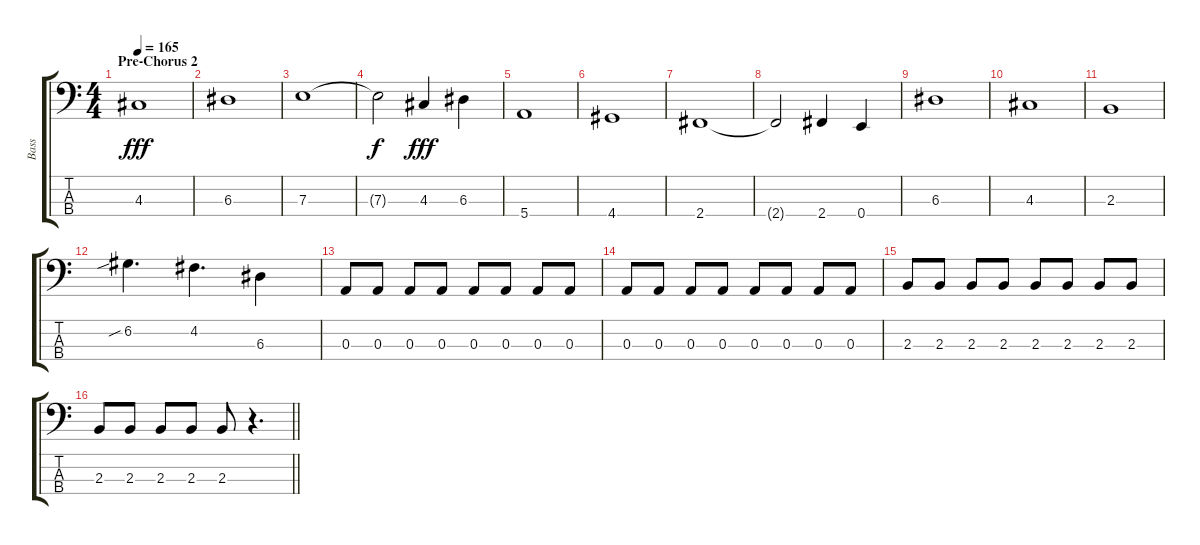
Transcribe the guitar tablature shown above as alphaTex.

\track ("Bass" "Bass") {instrument electricbasspick}
\staff {score tabs}
\tuning (G2 D2 A1 E1) {hide}
\ts (4 4)
\section ("" "Pre-Chorus 2")
\tempo 165
\clef f4
\ks c
4.3.1{dy fff} |
6.3.1 |
7.3.1 |
7.3{t}.2{dy f} 4.3.4{dy fff} 6.3.4 |
5.4.1 |
4.4.1 |
2.4.1 |
2.4{t}.2 2.4.4 0.4.4 |
6.3.1 |
4.3.1 |
2.3.1 |
6.2{sib}.4{d} 4.2.4{d} 6.3.4 |
0.3.8 0.3.8 0.3.8 0.3.8 0.3.8 0.3.8 0.3.8 0.3.8 |
0.3.8 0.3.8 0.3.8 0.3.8 0.3.8 0.3.8 0.3.8 0.3.8 |
2.3.8 2.3.8 2.3.8 2.3.8 2.3.8 2.3.8 2.3.8 2.3.8 |
\barLineRight lightlight
2.3.8 2.3.8 2.3.8 2.3.8 2.3.8 r.4{d}
